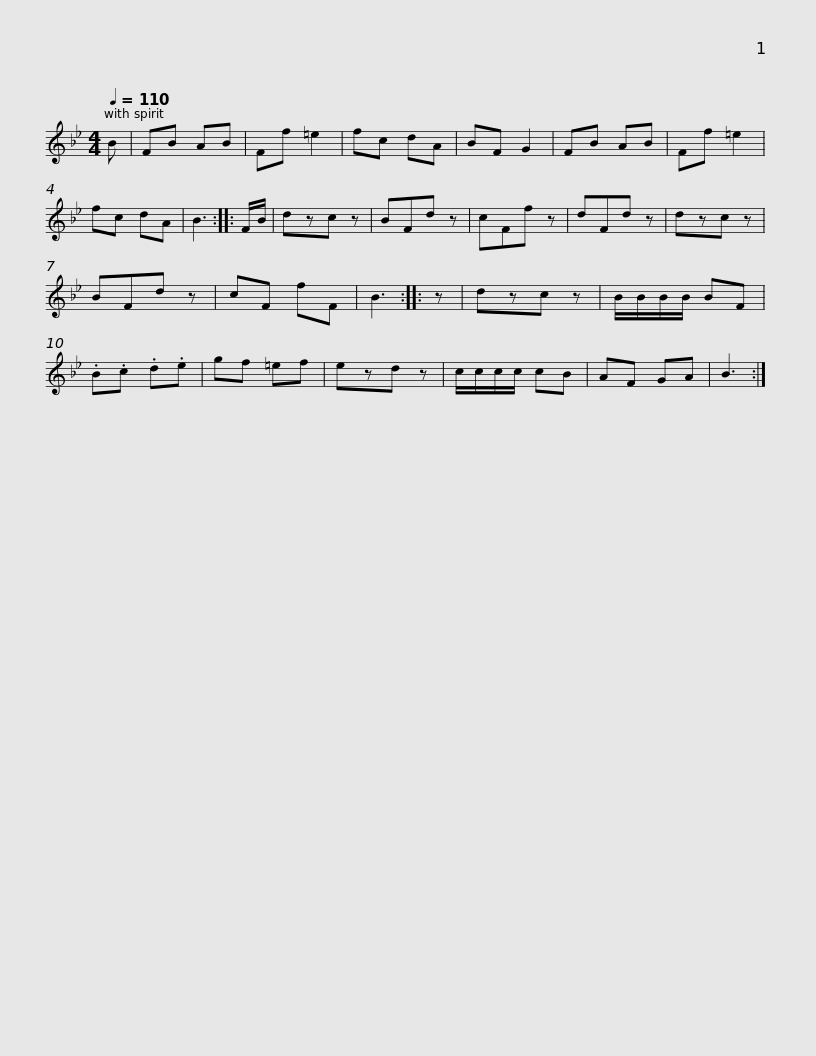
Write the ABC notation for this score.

X:1
L:1/8
Q:1/4=110
M:4/4
I:linebreak $
K:Bb
V:1 treble
V:1
 B | FB AB | Ff =e2 | fc dA | BF G2 |$ %5
 FB AB | Ff =e2 | fc dA | B3 ::$ F/B/ | %10
 dzc z | BFd z | cFf z | dFd z |$ dzc z | %15
 BFd z | cF fF | B3 ::$ z | dzc z | %20
 B/B/B/B/ BF | .B.c .d.e | gf =ef |$ ezd z | c/c/c/c/ cB | %25
 AF GA | B3 :| %27
